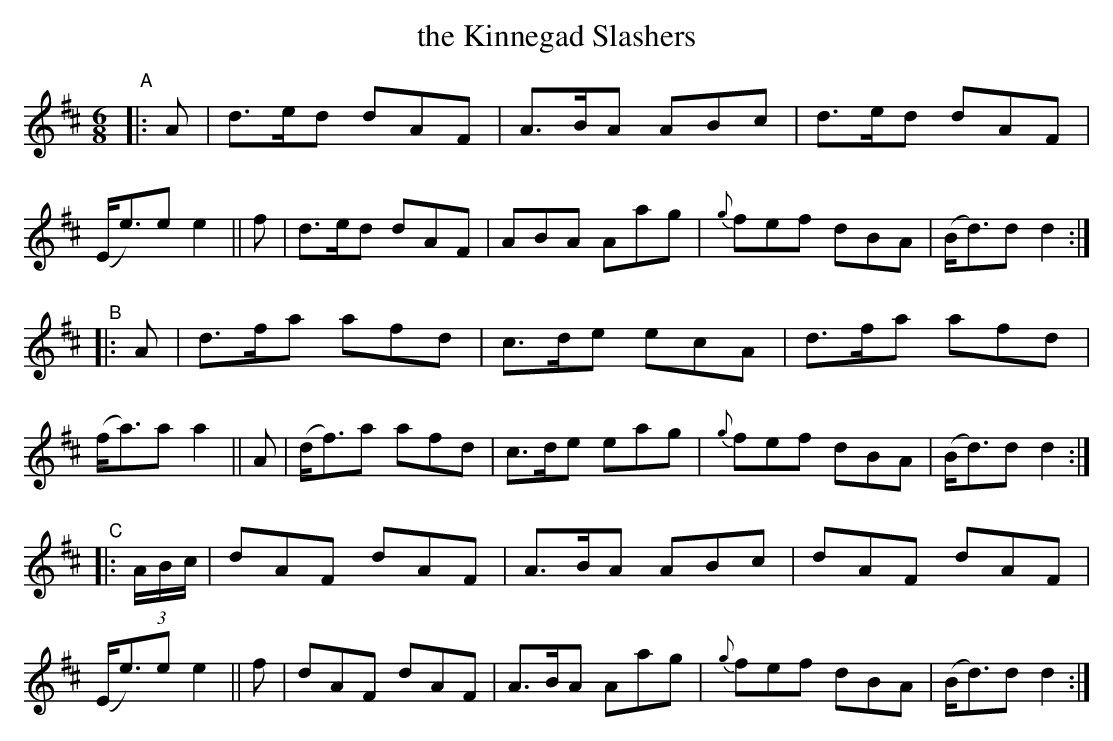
X:1
T: the Kinnegad Slashers
M: 6/8
L: 1/8
K: D
"^A"\
|: A | d>ed dAF | A>BA ABc |   d>ed dAF | (E<e)e e2 \
|| f | d>ed dAF | ABA  Aag | {g}fef dBA | (B<d)d d2 :|
"^B"\
|: A |  d>fa  afd | c>de ecA |   d>fa afd | (f<a)a a2 \
|| A | (d<f)a afd | c>de eag | {g}fef dBA | (B<d)d d2 :|
"^C"|: (3A/B/c/ \
     | dAF dAF | A>BA ABc | dAF dAF | (E<e)e e2 \
|| f | dAF dAF | A>BA Aag | {g}fef dBA | (B<d)d d2 :|
